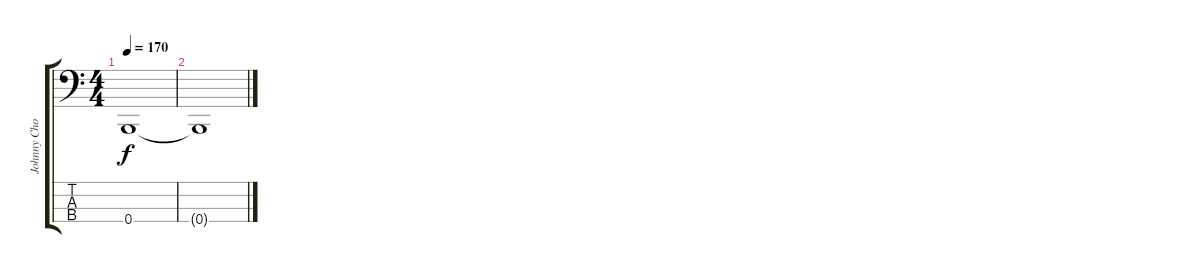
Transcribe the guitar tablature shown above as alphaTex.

\track ("Johnny Chow" "Johnny Cho") {instrument electricbasspick}
\staff {score tabs}
\tuning (E2 B1 Gb1 B0) {hide}
\ts (4 4)
\tempo 170
\clef f4
\ks c
0.4{t}.1{dy f} |
0.4{t}.1
